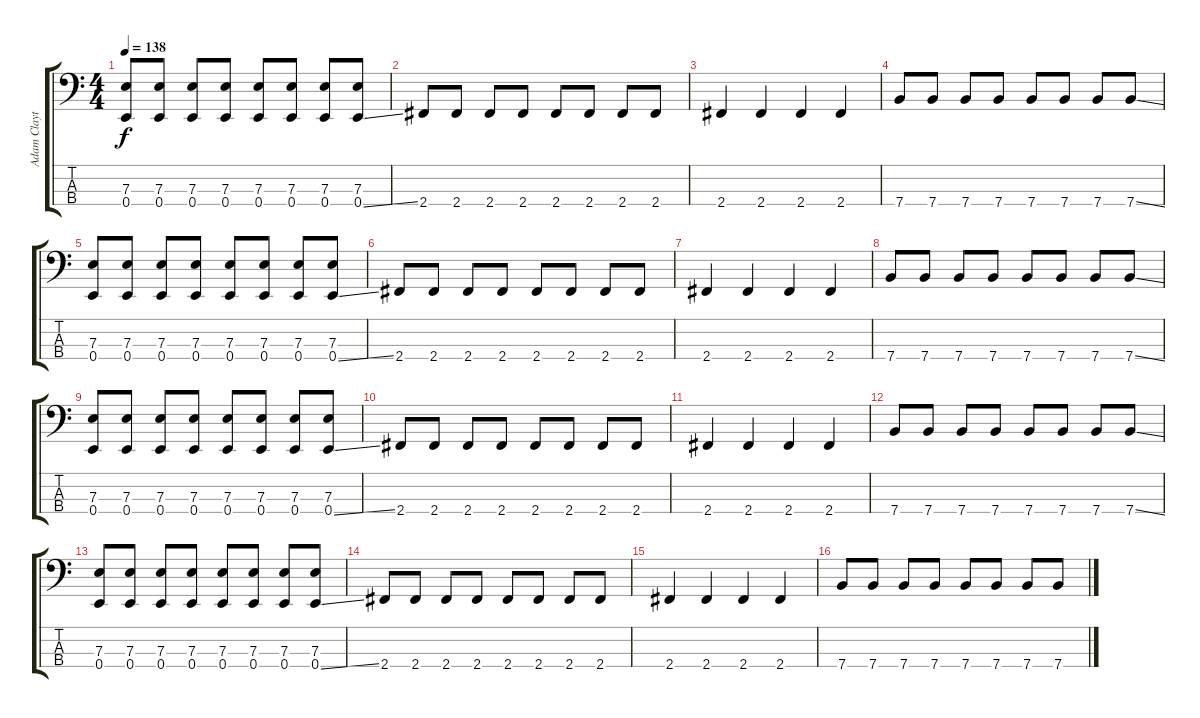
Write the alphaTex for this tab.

\track ("Adam Clayton" "Adam Clayt") {instrument electricbassfinger}
\staff {score tabs}
\tuning (G2 D2 A1 E1) {hide}
\ts (4 4)
\tempo 138
\clef f4
\ks c
(7.3 0.4).8{dy f} (7.3 0.4).8 (7.3 0.4).8 (7.3 0.4).8 (7.3 0.4).8 (7.3 0.4).8 (7.3 0.4).8 (7.3 0.4{ss}).8 |
2.4.8 2.4.8 2.4.8 2.4.8 2.4.8 2.4.8 2.4.8 2.4.8 |
2.4.4 2.4.4 2.4.4 2.4.4 |
7.4.8 7.4.8 7.4.8 7.4.8 7.4.8 7.4.8 7.4.8 7.4{ss}.8 |
(7.3 0.4).8 (7.3 0.4).8 (7.3 0.4).8 (7.3 0.4).8 (7.3 0.4).8 (7.3 0.4).8 (7.3 0.4).8 (7.3 0.4{ss}).8 |
2.4.8 2.4.8 2.4.8 2.4.8 2.4.8 2.4.8 2.4.8 2.4.8 |
2.4.4 2.4.4 2.4.4 2.4.4 |
7.4.8 7.4.8 7.4.8 7.4.8 7.4.8 7.4.8 7.4.8 7.4{ss}.8 |
(7.3 0.4).8 (7.3 0.4).8 (7.3 0.4).8 (7.3 0.4).8 (7.3 0.4).8 (7.3 0.4).8 (7.3 0.4).8 (7.3 0.4{ss}).8 |
2.4.8 2.4.8 2.4.8 2.4.8 2.4.8 2.4.8 2.4.8 2.4.8 |
2.4.4 2.4.4 2.4.4 2.4.4 |
7.4.8 7.4.8 7.4.8 7.4.8 7.4.8 7.4.8 7.4.8 7.4{ss}.8 |
(7.3 0.4).8 (7.3 0.4).8 (7.3 0.4).8 (7.3 0.4).8 (7.3 0.4).8 (7.3 0.4).8 (7.3 0.4).8 (7.3 0.4{ss}).8 |
2.4.8 2.4.8 2.4.8 2.4.8 2.4.8 2.4.8 2.4.8 2.4.8 |
2.4.4 2.4.4 2.4.4 2.4.4 |
7.4.8 7.4.8 7.4.8 7.4.8 7.4.8 7.4.8 7.4.8 7.4{ss}.8
